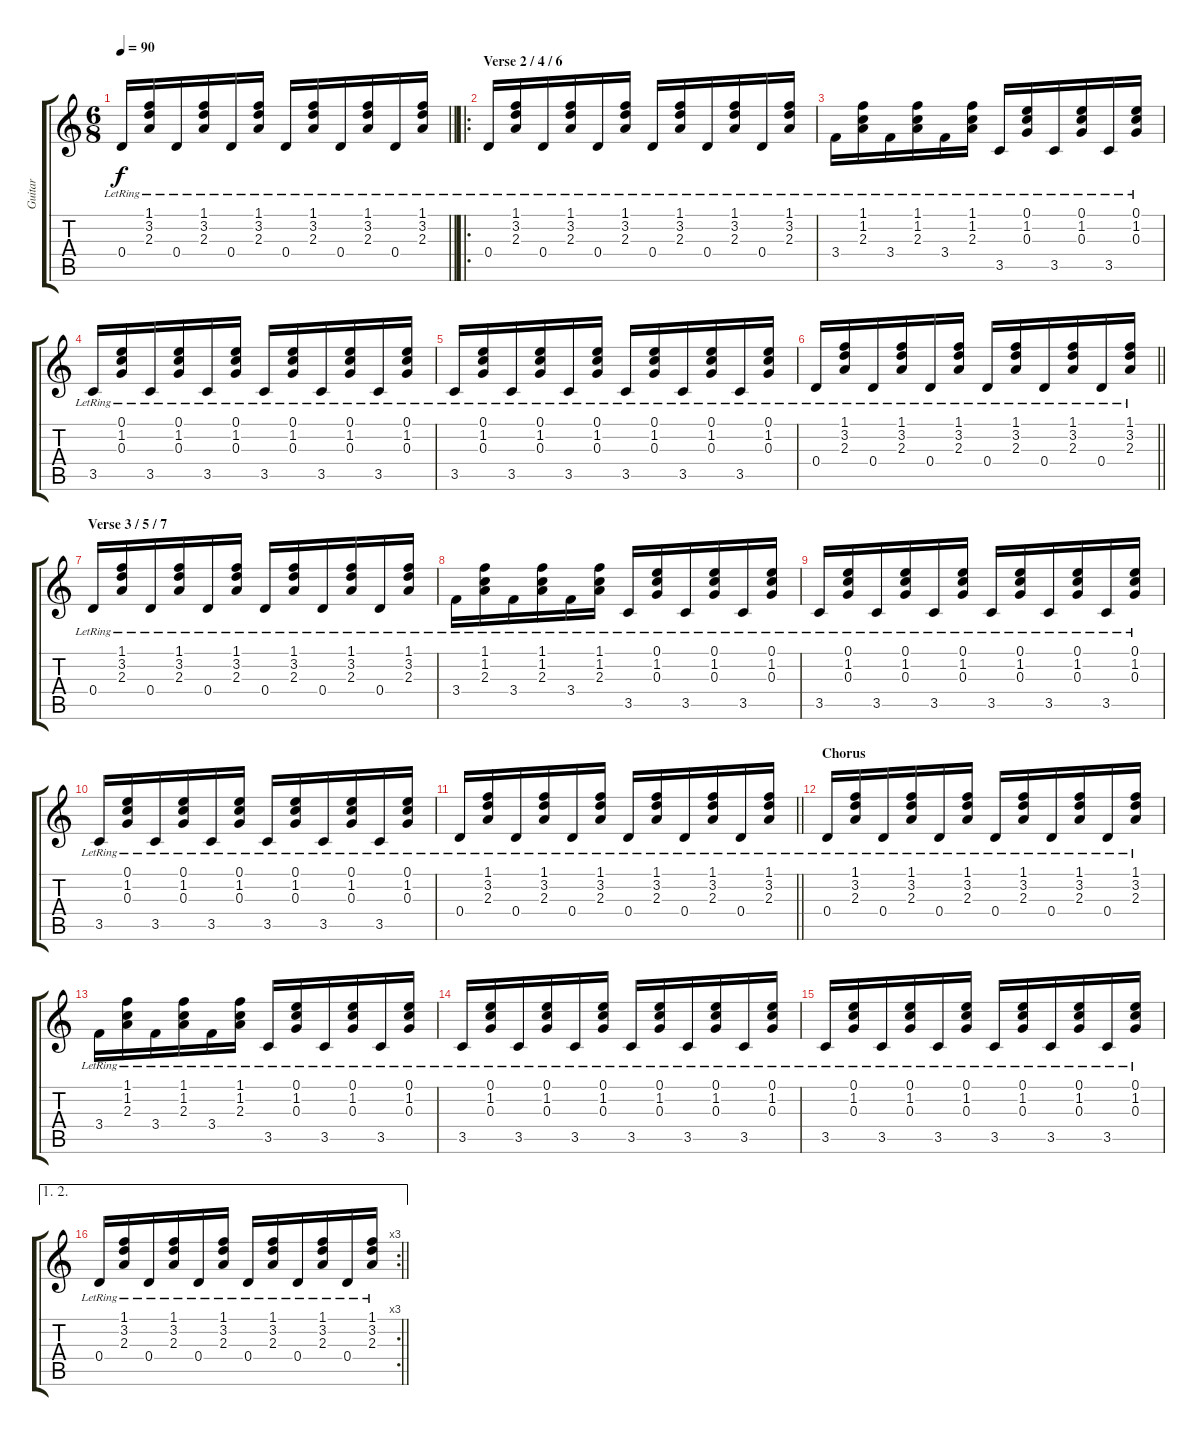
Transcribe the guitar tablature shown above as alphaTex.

\track ("Guitar" "Guitar") {instrument acousticguitarsteel}
\staff {score tabs}
\tuning (E4 B3 G3 D3 A2 E2) {hide}
\ts (6 8)
\tempo 90
\clef g2
\barLineRight lightlight
\ks c
0.4{lr}.16{dy f} (1.1{lr} 3.2{lr} 2.3{lr}).16 0.4{lr}.16 (1.1{lr} 3.2{lr} 2.3{lr}).16 0.4{lr}.16 (1.1{lr} 3.2{lr} 2.3{lr}).16 0.4{lr}.16 (1.1{lr} 3.2{lr} 2.3{lr}).16 0.4{lr}.16 (1.1{lr} 3.2{lr} 2.3{lr}).16 0.4{lr}.16 (1.1{lr} 3.2{lr} 2.3{lr}).16 |
\ro
\section ("" "Verse 2 / 4 / 6")
0.4{lr}.16 (1.1{lr} 3.2{lr} 2.3{lr}).16 0.4{lr}.16 (1.1{lr} 3.2{lr} 2.3{lr}).16 0.4{lr}.16 (1.1{lr} 3.2{lr} 2.3{lr}).16 0.4{lr}.16 (1.1{lr} 3.2{lr} 2.3{lr}).16 0.4{lr}.16 (1.1{lr} 3.2{lr} 2.3{lr}).16 0.4{lr}.16 (1.1{lr} 3.2{lr} 2.3{lr}).16 |
3.4{lr}.16 (1.1{lr} 1.2{lr} 2.3{lr}).16 3.4{lr}.16 (1.1{lr} 1.2{lr} 2.3{lr}).16 3.4{lr}.16 (1.1{lr} 1.2{lr} 2.3{lr}).16 3.5{lr}.16 (0.1{lr} 1.2{lr} 0.3{lr}).16 3.5{lr}.16 (0.1{lr} 1.2{lr} 0.3{lr}).16 3.5{lr}.16 (0.1{lr} 1.2{lr} 0.3{lr}).16 |
3.5{lr}.16 (0.1{lr} 1.2{lr} 0.3{lr}).16 3.5{lr}.16 (0.1{lr} 1.2{lr} 0.3{lr}).16 3.5{lr}.16 (0.1{lr} 1.2{lr} 0.3{lr}).16 3.5{lr}.16 (0.1{lr} 1.2{lr} 0.3{lr}).16 3.5{lr}.16 (0.1{lr} 1.2{lr} 0.3{lr}).16 3.5{lr}.16 (0.1{lr} 1.2{lr} 0.3{lr}).16 |
3.5{lr}.16 (0.1{lr} 1.2{lr} 0.3{lr}).16 3.5{lr}.16 (0.1{lr} 1.2{lr} 0.3{lr}).16 3.5{lr}.16 (0.1{lr} 1.2{lr} 0.3{lr}).16 3.5{lr}.16 (0.1{lr} 1.2{lr} 0.3{lr}).16 3.5{lr}.16 (0.1{lr} 1.2{lr} 0.3{lr}).16 3.5{lr}.16 (0.1{lr} 1.2{lr} 0.3{lr}).16 |
\barLineRight lightlight
0.4{lr}.16 (1.1{lr} 3.2{lr} 2.3{lr}).16 0.4{lr}.16 (1.1{lr} 3.2{lr} 2.3{lr}).16 0.4{lr}.16 (1.1{lr} 3.2{lr} 2.3{lr}).16 0.4{lr}.16 (1.1{lr} 3.2{lr} 2.3{lr}).16 0.4{lr}.16 (1.1{lr} 3.2{lr} 2.3{lr}).16 0.4{lr}.16 (1.1{lr} 3.2{lr} 2.3{lr}).16 |
\section ("" "Verse 3 / 5 / 7")
0.4{lr}.16 (1.1{lr} 3.2{lr} 2.3{lr}).16 0.4{lr}.16 (1.1{lr} 3.2{lr} 2.3{lr}).16 0.4{lr}.16 (1.1{lr} 3.2{lr} 2.3{lr}).16 0.4{lr}.16 (1.1{lr} 3.2{lr} 2.3{lr}).16 0.4{lr}.16 (1.1{lr} 3.2{lr} 2.3{lr}).16 0.4{lr}.16 (1.1{lr} 3.2{lr} 2.3{lr}).16 |
3.4{lr}.16 (1.1{lr} 1.2{lr} 2.3{lr}).16 3.4{lr}.16 (1.1{lr} 1.2{lr} 2.3{lr}).16 3.4{lr}.16 (1.1{lr} 1.2{lr} 2.3{lr}).16 3.5{lr}.16 (0.1{lr} 1.2{lr} 0.3{lr}).16 3.5{lr}.16 (0.1{lr} 1.2{lr} 0.3{lr}).16 3.5{lr}.16 (0.1{lr} 1.2{lr} 0.3{lr}).16 |
3.5{lr}.16 (0.1{lr} 1.2{lr} 0.3{lr}).16 3.5{lr}.16 (0.1{lr} 1.2{lr} 0.3{lr}).16 3.5{lr}.16 (0.1{lr} 1.2{lr} 0.3{lr}).16 3.5{lr}.16 (0.1{lr} 1.2{lr} 0.3{lr}).16 3.5{lr}.16 (0.1{lr} 1.2{lr} 0.3{lr}).16 3.5{lr}.16 (0.1{lr} 1.2{lr} 0.3{lr}).16 |
3.5{lr}.16 (0.1{lr} 1.2{lr} 0.3{lr}).16 3.5{lr}.16 (0.1{lr} 1.2{lr} 0.3{lr}).16 3.5{lr}.16 (0.1{lr} 1.2{lr} 0.3{lr}).16 3.5{lr}.16 (0.1{lr} 1.2{lr} 0.3{lr}).16 3.5{lr}.16 (0.1{lr} 1.2{lr} 0.3{lr}).16 3.5{lr}.16 (0.1{lr} 1.2{lr} 0.3{lr}).16 |
\barLineRight lightlight
0.4{lr}.16 (1.1{lr} 3.2{lr} 2.3{lr}).16 0.4{lr}.16 (1.1{lr} 3.2{lr} 2.3{lr}).16 0.4{lr}.16 (1.1{lr} 3.2{lr} 2.3{lr}).16 0.4{lr}.16 (1.1{lr} 3.2{lr} 2.3{lr}).16 0.4{lr}.16 (1.1{lr} 3.2{lr} 2.3{lr}).16 0.4{lr}.16 (1.1{lr} 3.2{lr} 2.3{lr}).16 |
\section ("" "Chorus")
0.4{lr}.16 (1.1{lr} 3.2{lr} 2.3{lr}).16 0.4{lr}.16 (1.1{lr} 3.2{lr} 2.3{lr}).16 0.4{lr}.16 (1.1{lr} 3.2{lr} 2.3{lr}).16 0.4{lr}.16 (1.1{lr} 3.2{lr} 2.3{lr}).16 0.4{lr}.16 (1.1{lr} 3.2{lr} 2.3{lr}).16 0.4{lr}.16 (1.1{lr} 3.2{lr} 2.3{lr}).16 |
3.4{lr}.16 (1.1{lr} 1.2{lr} 2.3{lr}).16 3.4{lr}.16 (1.1{lr} 1.2{lr} 2.3{lr}).16 3.4{lr}.16 (1.1{lr} 1.2{lr} 2.3{lr}).16 3.5{lr}.16 (0.1{lr} 1.2{lr} 0.3{lr}).16 3.5{lr}.16 (0.1{lr} 1.2{lr} 0.3{lr}).16 3.5{lr}.16 (0.1{lr} 1.2{lr} 0.3{lr}).16 |
3.5{lr}.16 (0.1{lr} 1.2{lr} 0.3{lr}).16 3.5{lr}.16 (0.1{lr} 1.2{lr} 0.3{lr}).16 3.5{lr}.16 (0.1{lr} 1.2{lr} 0.3{lr}).16 3.5{lr}.16 (0.1{lr} 1.2{lr} 0.3{lr}).16 3.5{lr}.16 (0.1{lr} 1.2{lr} 0.3{lr}).16 3.5{lr}.16 (0.1{lr} 1.2{lr} 0.3{lr}).16 |
3.5{lr}.16 (0.1{lr} 1.2{lr} 0.3{lr}).16 3.5{lr}.16 (0.1{lr} 1.2{lr} 0.3{lr}).16 3.5{lr}.16 (0.1{lr} 1.2{lr} 0.3{lr}).16 3.5{lr}.16 (0.1{lr} 1.2{lr} 0.3{lr}).16 3.5{lr}.16 (0.1{lr} 1.2{lr} 0.3{lr}).16 3.5{lr}.16 (0.1{lr} 1.2{lr} 0.3{lr}).16 |
\ae (1 2)
\rc 3
\barLineRight lightlight
0.4{lr}.16 (1.1{lr} 3.2{lr} 2.3{lr}).16 0.4{lr}.16 (1.1{lr} 3.2{lr} 2.3{lr}).16 0.4{lr}.16 (1.1{lr} 3.2{lr} 2.3{lr}).16 0.4{lr}.16 (1.1{lr} 3.2{lr} 2.3{lr}).16 0.4{lr}.16 (1.1{lr} 3.2{lr} 2.3{lr}).16 0.4{lr}.16 (1.1{lr} 3.2{lr} 2.3{lr}).16
